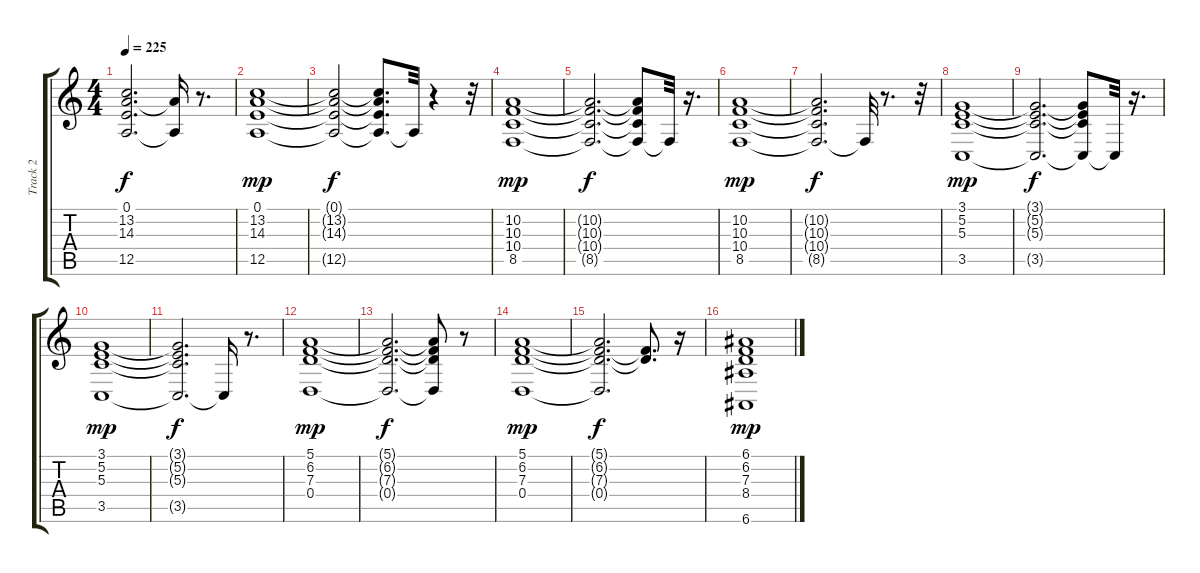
\track ("Track 2" "Track 2") {instrument acousticgrandpiano}
\staff {score tabs}
\tuning (E4 B3 G3 D3 A2 E2) {hide}
\ts (4 4)
\tempo 225
\clef g2
\ks c
(0.1{t} 13.2{t} 14.3{t} 12.5{t}).2{d dy f} (14.3{t} 12.5{t}).16 r.8{d} |
(0.1 13.2 14.3 12.5).1{dy mp} |
(0.1{t} 13.2{t} 14.3{t} 12.5{t}).2{dy f} (0.1{t} 13.2{t} 14.3{t} 12.5{t}).8{d} 12.5{t}.32 r.4 r.32 |
(10.2 10.3 10.4 8.5).1{dy mp} |
(10.2{t} 10.3{t} 10.4{t} 8.5{t}).2{d dy f} (10.2{t} 10.3{t} 10.4{t} 8.5{t}).8 8.5{t}.32 r.16{d} |
(10.2 10.3 10.4 8.5).1{dy mp} |
(10.2{t} 10.3{t} 10.4{t} 8.5{t}).2{d dy f} 8.5{t}.32 r.8{d} r.32 |
(3.1 5.2 5.3 3.5).1{dy mp} |
(3.1{t} 5.2{t} 5.3{t} 3.5{t}).2{d dy f} (3.1{t} 5.2{t} 5.3{t} 3.5{t}).8 3.5{t}.32 r.16{d} |
(3.1 5.2 5.3 3.5).1{dy mp} |
(3.1{t} 5.2{t} 5.3{t} 3.5{t}).2{d dy f} 3.5{t}.16 r.8{d} |
(5.1 6.2 7.3 0.4).1{dy mp} |
(5.1{t} 6.2{t} 7.3{t} 0.4{t}).2{d dy f} (5.1{t} 6.2{t} 7.3{t} 0.4{t}).8 r.8 |
(5.1 6.2 7.3 0.4).1{dy mp} |
(5.1{t} 6.2{t} 7.3{t} 0.4{t}).2{d dy f} (6.2{t} 7.3{t}).8{d} r.16 |
(6.1 6.2 7.3 8.4 6.6).1{dy mp}
